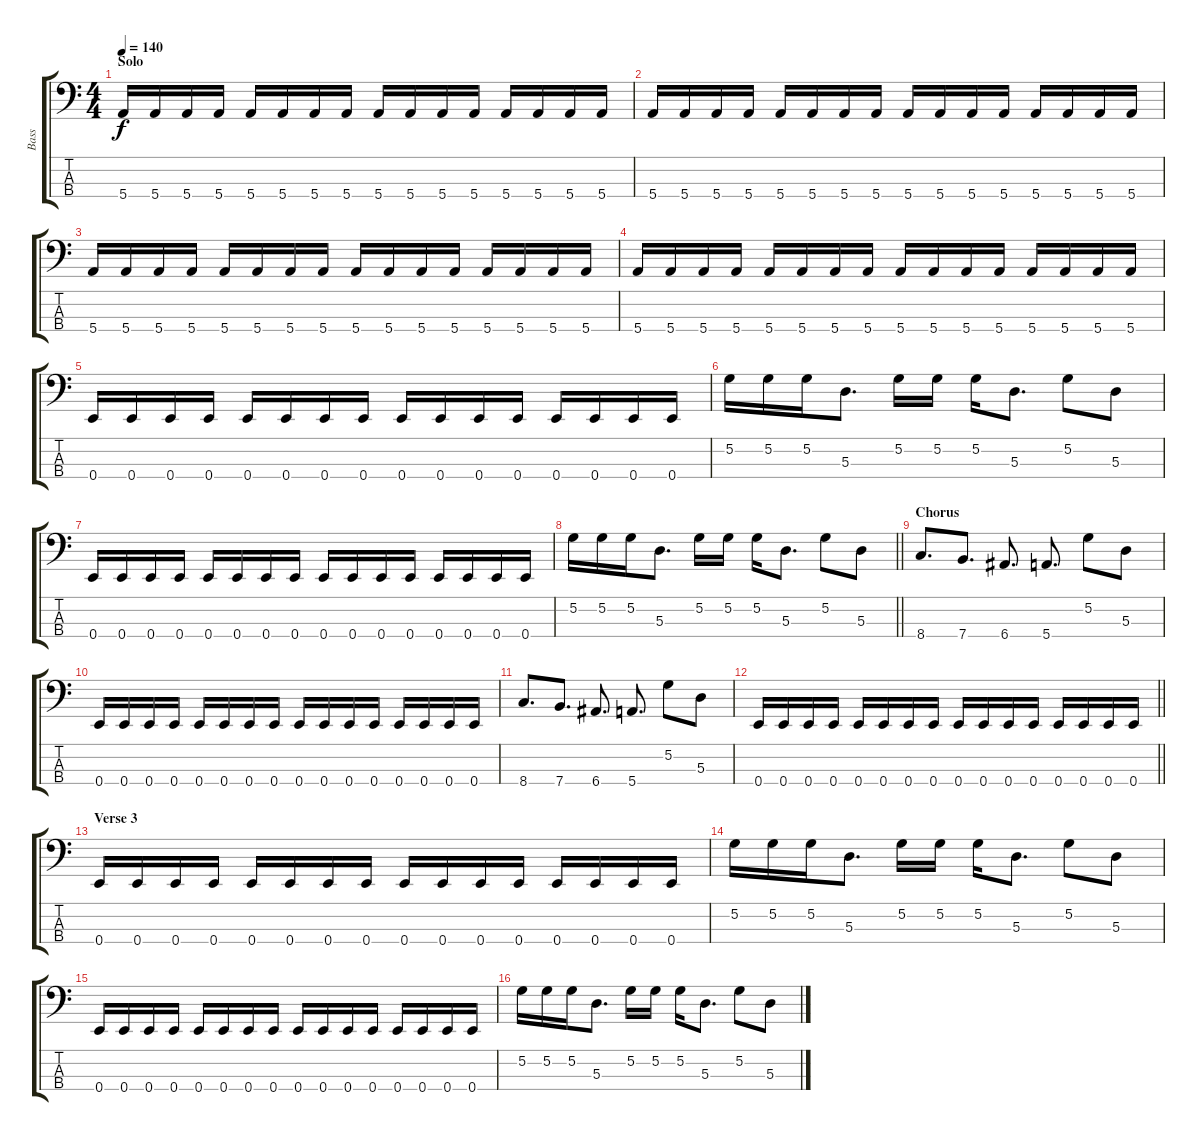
\track ("Bass" "Bass") {instrument electricbasspick}
\staff {score tabs}
\tuning (G2 D2 A1 E1) {hide}
\ts (4 4)
\section ("" "Solo")
\tempo 140
\clef f4
\ks c
5.4.16{dy f} 5.4.16 5.4.16 5.4.16 5.4.16 5.4.16 5.4.16 5.4.16 5.4.16 5.4.16 5.4.16 5.4.16 5.4.16 5.4.16 5.4.16 5.4.16 |
5.4.16 5.4.16 5.4.16 5.4.16 5.4.16 5.4.16 5.4.16 5.4.16 5.4.16 5.4.16 5.4.16 5.4.16 5.4.16 5.4.16 5.4.16 5.4.16 |
5.4.16 5.4.16 5.4.16 5.4.16 5.4.16 5.4.16 5.4.16 5.4.16 5.4.16 5.4.16 5.4.16 5.4.16 5.4.16 5.4.16 5.4.16 5.4.16 |
5.4.16 5.4.16 5.4.16 5.4.16 5.4.16 5.4.16 5.4.16 5.4.16 5.4.16 5.4.16 5.4.16 5.4.16 5.4.16 5.4.16 5.4.16 5.4.16 |
0.4.16 0.4.16 0.4.16 0.4.16 0.4.16 0.4.16 0.4.16 0.4.16 0.4.16 0.4.16 0.4.16 0.4.16 0.4.16 0.4.16 0.4.16 0.4.16 |
5.2.16 5.2.16 5.2.16 5.3.8{d} 5.2.16 5.2.16 5.2.16 5.3.8{d} 5.2.8 5.3.8 |
0.4.16 0.4.16 0.4.16 0.4.16 0.4.16 0.4.16 0.4.16 0.4.16 0.4.16 0.4.16 0.4.16 0.4.16 0.4.16 0.4.16 0.4.16 0.4.16 |
\barLineRight lightlight
5.2.16 5.2.16 5.2.16 5.3.8{d} 5.2.16 5.2.16 5.2.16 5.3.8{d} 5.2.8 5.3.8 |
\section ("" "Chorus")
8.4.8{d} 7.4.8{d} 6.4.8{d} 5.4.8{d} 5.2.8 5.3.8 |
0.4.16 0.4.16 0.4.16 0.4.16 0.4.16 0.4.16 0.4.16 0.4.16 0.4.16 0.4.16 0.4.16 0.4.16 0.4.16 0.4.16 0.4.16 0.4.16 |
8.4.8{d} 7.4.8{d} 6.4.8{d} 5.4.8{d} 5.2.8 5.3.8 |
\barLineRight lightlight
0.4.16 0.4.16 0.4.16 0.4.16 0.4.16 0.4.16 0.4.16 0.4.16 0.4.16 0.4.16 0.4.16 0.4.16 0.4.16 0.4.16 0.4.16 0.4.16 |
\section ("" "Verse 3")
0.4.16 0.4.16 0.4.16 0.4.16 0.4.16 0.4.16 0.4.16 0.4.16 0.4.16 0.4.16 0.4.16 0.4.16 0.4.16 0.4.16 0.4.16 0.4.16 |
5.2.16 5.2.16 5.2.16 5.3.8{d} 5.2.16 5.2.16 5.2.16 5.3.8{d} 5.2.8 5.3.8 |
0.4.16 0.4.16 0.4.16 0.4.16 0.4.16 0.4.16 0.4.16 0.4.16 0.4.16 0.4.16 0.4.16 0.4.16 0.4.16 0.4.16 0.4.16 0.4.16 |
5.2.16 5.2.16 5.2.16 5.3.8{d} 5.2.16 5.2.16 5.2.16 5.3.8{d} 5.2.8 5.3.8
